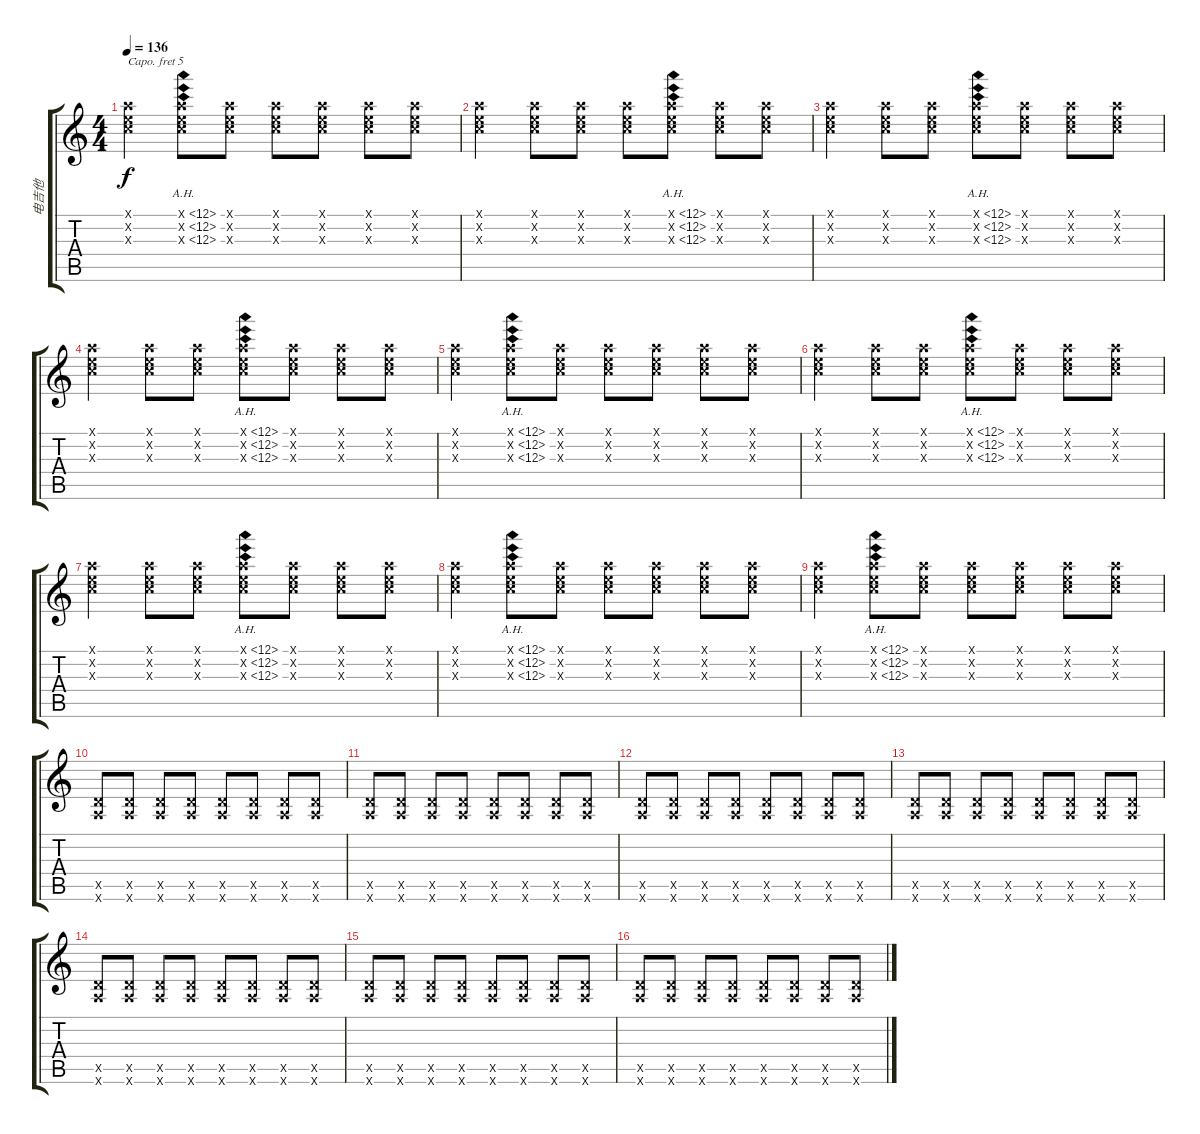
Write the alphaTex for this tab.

\track ("电吉他" "电吉他") {instrument distortionguitar}
\staff {score tabs}
\capo 5
\tuning (E4 B3 G3 D3 A2 E2) {hide}
\ts (4 4)
\tempo 136
\clef g2
\ks c
(0.1{x} 0.2{x} 0.3{x}).4{dy f} (0.1{ah 12 x} 0.2{ah 12 x} 0.3{ah 12 x}).8 (0.1{x} 0.2{x} 0.3{x}).8 (0.1{x} 0.2{x} 0.3{x}).8 (0.1{x} 0.2{x} 0.3{x}).8 (0.1{x} 0.2{x} 0.3{x}).8 (0.1{x} 0.2{x} 0.3{x}).8 |
(0.1{x} 0.2{x} 0.3{x}).4 (0.1{x} 0.2{x} 0.3{x}).8 (0.1{x} 0.2{x} 0.3{x}).8 (0.1{x} 0.2{x} 0.3{x}).8 (0.1{ah 12 x} 0.2{ah 12 x} 0.3{ah 12 x}).8 (0.1{x} 0.2{x} 0.3{x}).8 (0.1{x} 0.2{x} 0.3{x}).8 |
(0.1{x} 0.2{x} 0.3{x}).4 (0.1{x} 0.2{x} 0.3{x}).8 (0.1{x} 0.2{x} 0.3{x}).8 (0.1{ah 12 x} 0.2{ah 12 x} 0.3{ah 12 x}).8 (0.1{x} 0.2{x} 0.3{x}).8 (0.1{x} 0.2{x} 0.3{x}).8 (0.1{x} 0.2{x} 0.3{x}).8 |
(0.1{x} 0.2{x} 0.3{x}).4 (0.1{x} 0.2{x} 0.3{x}).8 (0.1{x} 0.2{x} 0.3{x}).8 (0.1{ah 12 x} 0.2{ah 12 x} 0.3{ah 12 x}).8 (0.1{x} 0.2{x} 0.3{x}).8 (0.1{x} 0.2{x} 0.3{x}).8 (0.1{x} 0.2{x} 0.3{x}).8 |
(0.1{x} 0.2{x} 0.3{x}).4 (0.1{ah 12 x} 0.2{ah 12 x} 0.3{ah 12 x}).8 (0.1{x} 0.2{x} 0.3{x}).8 (0.1{x} 0.2{x} 0.3{x}).8 (0.1{x} 0.2{x} 0.3{x}).8 (0.1{x} 0.2{x} 0.3{x}).8 (0.1{x} 0.2{x} 0.3{x}).8 |
(0.1{x} 0.2{x} 0.3{x}).4 (0.1{x} 0.2{x} 0.3{x}).8 (0.1{x} 0.2{x} 0.3{x}).8 (0.1{ah 12 x} 0.2{ah 12 x} 0.3{ah 12 x}).8 (0.1{x} 0.2{x} 0.3{x}).8 (0.1{x} 0.2{x} 0.3{x}).8 (0.1{x} 0.2{x} 0.3{x}).8 |
(0.1{x} 0.2{x} 0.3{x}).4 (0.1{x} 0.2{x} 0.3{x}).8 (0.1{x} 0.2{x} 0.3{x}).8 (0.1{ah 12 x} 0.2{ah 12 x} 0.3{ah 12 x}).8 (0.1{x} 0.2{x} 0.3{x}).8 (0.1{x} 0.2{x} 0.3{x}).8 (0.1{x} 0.2{x} 0.3{x}).8 |
(0.1{x} 0.2{x} 0.3{x}).4 (0.1{ah 12 x} 0.2{ah 12 x} 0.3{ah 12 x}).8 (0.1{x} 0.2{x} 0.3{x}).8 (0.1{x} 0.2{x} 0.3{x}).8 (0.1{x} 0.2{x} 0.3{x}).8 (0.1{x} 0.2{x} 0.3{x}).8 (0.1{x} 0.2{x} 0.3{x}).8 |
(0.1{x} 0.2{x} 0.3{x}).4 (0.1{ah 12 x} 0.2{ah 12 x} 0.3{ah 12 x}).8 (0.1{x} 0.2{x} 0.3{x}).8 (0.1{x} 0.2{x} 0.3{x}).8 (0.1{x} 0.2{x} 0.3{x}).8 (0.1{x} 0.2{x} 0.3{x}).8 (0.1{x} 0.2{x} 0.3{x}).8 |
(0.5{x} 0.6{x}).8 (0.5{x} 0.6{x}).8 (0.5{x} 0.6{x}).8 (0.5{x} 0.6{x}).8 (0.5{x} 0.6{x}).8 (0.5{x} 0.6{x}).8 (0.5{x} 0.6{x}).8 (0.5{x} 0.6{x}).8 |
(0.5{x} 0.6{x}).8 (0.5{x} 0.6{x}).8 (0.5{x} 0.6{x}).8 (0.5{x} 0.6{x}).8 (0.5{x} 0.6{x}).8 (0.5{x} 0.6{x}).8 (0.5{x} 0.6{x}).8 (0.5{x} 0.6{x}).8 |
(0.5{x} 0.6{x}).8 (0.5{x} 0.6{x}).8 (0.5{x} 0.6{x}).8 (0.5{x} 0.6{x}).8 (0.5{x} 0.6{x}).8 (0.5{x} 0.6{x}).8 (0.5{x} 0.6{x}).8 (0.5{x} 0.6{x}).8 |
(0.5{x} 0.6{x}).8 (0.5{x} 0.6{x}).8 (0.5{x} 0.6{x}).8 (0.5{x} 0.6{x}).8 (0.5{x} 0.6{x}).8 (0.5{x} 0.6{x}).8 (0.5{x} 0.6{x}).8 (0.5{x} 0.6{x}).8 |
(0.5{x} 0.6{x}).8 (0.5{x} 0.6{x}).8 (0.5{x} 0.6{x}).8 (0.5{x} 0.6{x}).8 (0.5{x} 0.6{x}).8 (0.5{x} 0.6{x}).8 (0.5{x} 0.6{x}).8 (0.5{x} 0.6{x}).8 |
(0.5{x} 0.6{x}).8 (0.5{x} 0.6{x}).8 (0.5{x} 0.6{x}).8 (0.5{x} 0.6{x}).8 (0.5{x} 0.6{x}).8 (0.5{x} 0.6{x}).8 (0.5{x} 0.6{x}).8 (0.5{x} 0.6{x}).8 |
(0.5{x} 0.6{x}).8 (0.5{x} 0.6{x}).8 (0.5{x} 0.6{x}).8 (0.5{x} 0.6{x}).8 (0.5{x} 0.6{x}).8 (0.5{x} 0.6{x}).8 (0.5{x} 0.6{x}).8 (0.5{x} 0.6{x}).8
